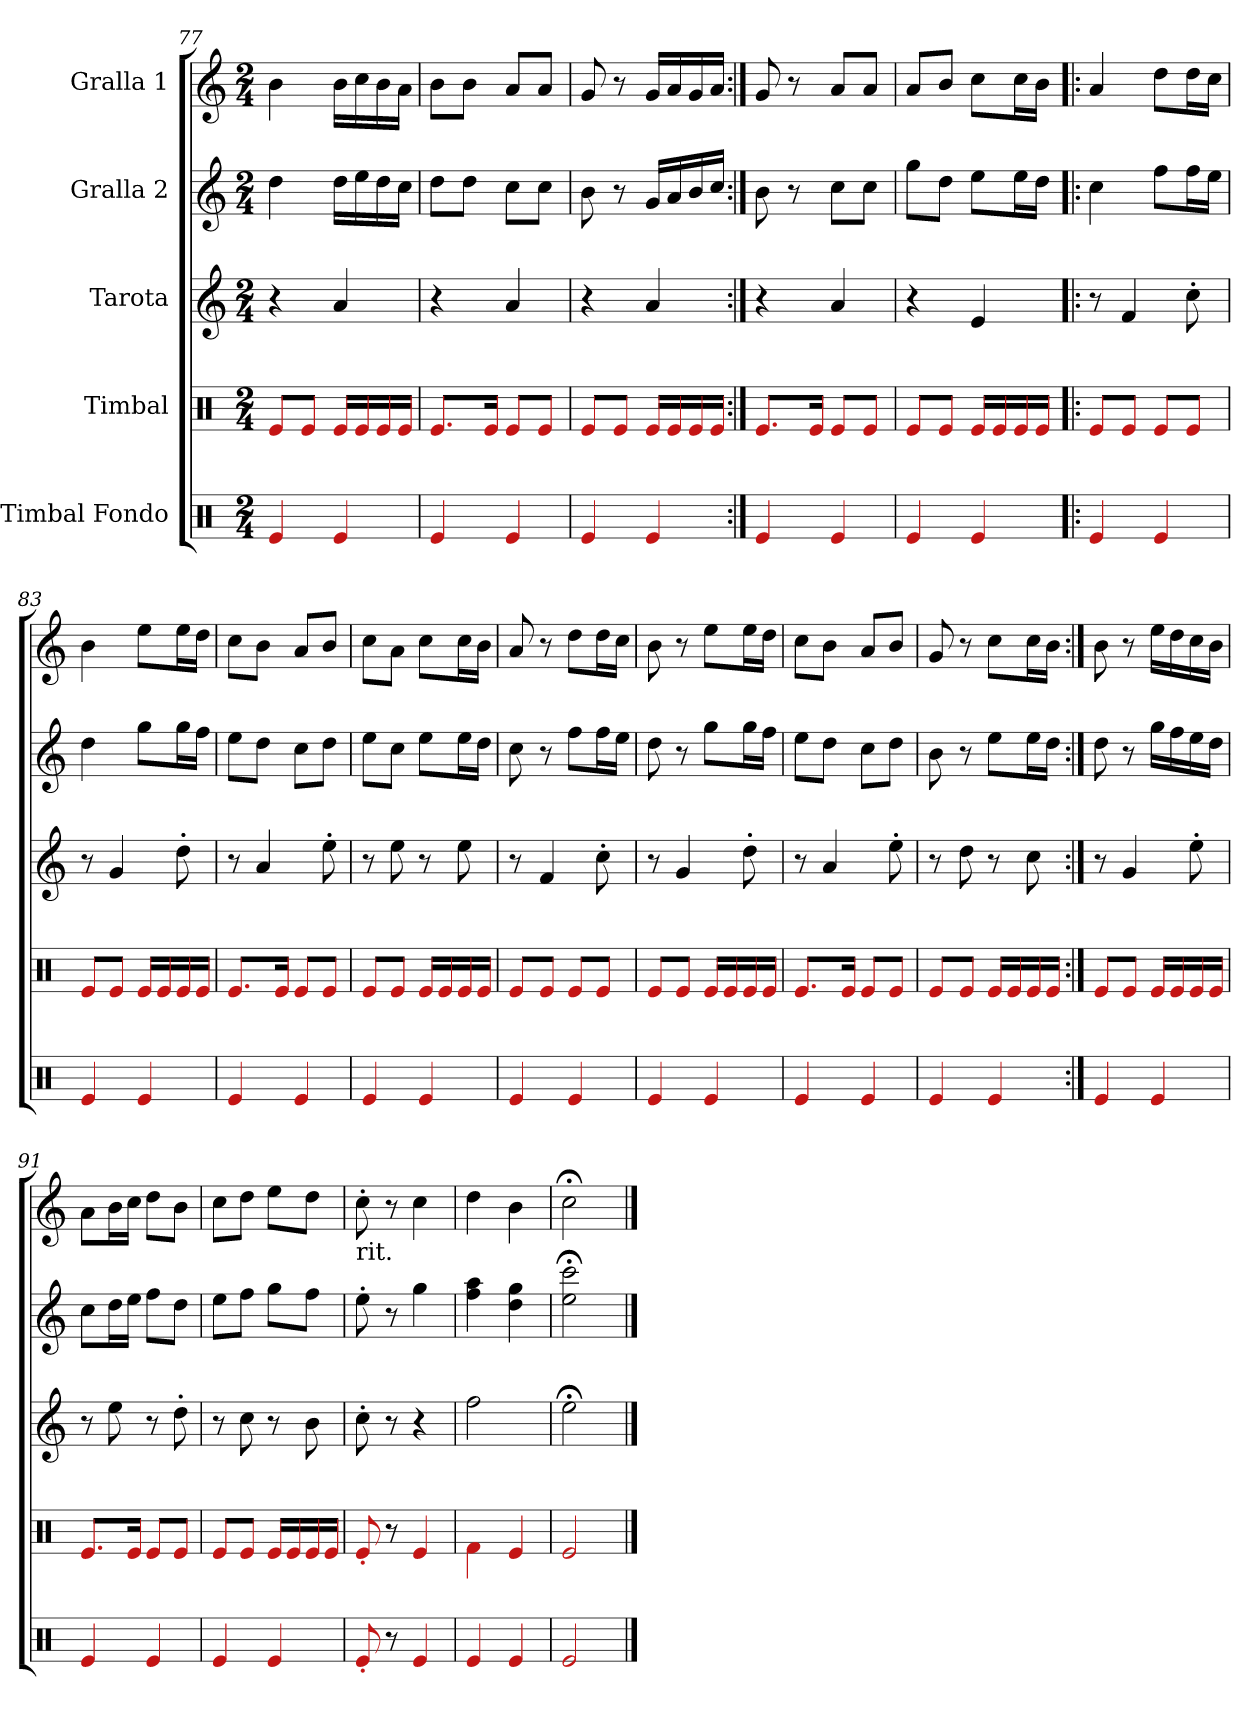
**kern	**kern	**kern	**kern	**kern
*part5	*part4	*part3	*part2	*part1
*staff5	*staff4	*staff3	*staff2	*staff1
*I"Timbal Fondo	*I"Timbal	*I"Tarota	*I"Gralla 2	*I"Gralla 1
*clefX	*clefX	*clefG2	*clefG2	*clefG2
*k[]	*k[]	*k[]	*k[]	*k[]
*M2/4	*M2/4	*M2/4	*M2/4	*M2/4
=77	=77	=77	=77	=77
4e/	8e/L	4r	4dd\	4b\
.	8e/J	.	.	.
4e/	16e/LL	4a/	16dd\LL	16b\LL
.	16e/	.	16ee\	16cc\
.	16e/	.	16dd\	16b\
.	16e/JJ	.	16cc\JJ	16a\JJ
=78	=78	=78	=78	=78
4e/	8.e/L	4r	8dd\L	8b\L
.	.	.	8dd\J	8b\J
.	16e/Jk	.	.	.
4e/	8e/L	4a/	8cc\L	8a/L
.	8e/J	.	8cc\J	8a/J
=79	=79	=79	=79	=79
4e/	8e/L	4r	8b\	8g/
.	8e/J	.	8r	8r
4e/	16e/LL	4a/	16g/LL	16g/LL
.	16e/	.	16a/	16a/
.	16e/	.	16b/	16g/
.	16e/JJ	.	16cc/JJ	16a/JJ
=80:|!	=80:|!	=80:|!	=80:|!	=80:|!
4e/	8.e/L	4r	8b\	8g/
.	.	.	8r	8r
.	16e/Jk	.	.	.
4e/	8e/L	4a/	8cc\L	8a/L
.	8e/J	.	8cc\J	8a/J
=81	=81	=81	=81	=81
4e/	8e/L	4r	8gg\L	8a/L
.	8e/J	.	8dd\J	8b/J
4e/	16e/LL	4e/	8ee\L	8cc\L
.	16e/	.	.	.
.	16e/	.	16ee\L	16cc\L
.	16e/JJ	.	16dd\JJ	16b\JJ
!!LO:LB:g=z
=82!|:	=82!|:	=82!|:	=82!|:	=82!|:
4e/	8e/L	8r	4cc\	4a/
.	8e/J	4f/	.	.
4e/	8e/L	.	8ff\L	8dd\L
.	8e/J	8cc'\	16ff\L	16dd\L
.	.	.	16ee\JJ	16cc\JJ
=83	=83	=83	=83	=83
4e/	8e/L	8r	4dd\	4b\
.	8e/J	4g/	.	.
4e/	16e/LL	.	8gg\L	8ee\L
.	16e/	.	.	.
.	16e/	8dd'\	16gg\L	16ee\L
.	16e/JJ	.	16ff\JJ	16dd\JJ
=84	=84	=84	=84	=84
4e/	8.e/L	8r	8ee\L	8cc\L
.	.	4a/	8dd\J	8b\J
.	16e/Jk	.	.	.
4e/	8e/L	.	8cc\L	8a/L
.	8e/J	8ee'\	8dd\J	8b/J
=85	=85	=85	=85	=85
4e/	8e/L	8r	8ee\L	8cc\L
.	8e/J	8ee\	8cc\J	8a\J
4e/	16e/LL	8r	8ee\L	8cc\L
.	16e/	.	.	.
.	16e/	8ee\	16ee\L	16cc\L
.	16e/JJ	.	16dd\JJ	16b\JJ
=86	=86	=86	=86	=86
4e/	8e/L	8r	8cc\	8a/
.	8e/J	4f/	8r	8r
4e/	8e/L	.	8ff\L	8dd\L
.	8e/J	8cc'\	16ff\L	16dd\L
.	.	.	16ee\JJ	16cc\JJ
=87	=87	=87	=87	=87
4e/	8e/L	8r	8dd\	8b\
.	8e/J	4g/	8r	8r
4e/	16e/LL	.	8gg\L	8ee\L
.	16e/	.	.	.
.	16e/	8dd'\	16gg\L	16ee\L
.	16e/JJ	.	16ff\JJ	16dd\JJ
=88	=88	=88	=88	=88
4e/	8.e/L	8r	8ee\L	8cc\L
.	.	4a/	8dd\J	8b\J
.	16e/Jk	.	.	.
4e/	8e/L	.	8cc\L	8a/L
.	8e/J	8ee'\	8dd\J	8b/J
!!LO:LB:g=z
=89	=89	=89	=89	=89
4e/	8e/L	8r	8b\	8g/
.	8e/J	8dd\	8r	8r
4e/	16e/LL	8r	8ee\L	8cc\L
.	16e/	.	.	.
.	16e/	8cc\	16ee\L	16cc\L
.	16e/JJ	.	16dd\JJ	16b\JJ
=90:|!	=90:|!	=90:|!	=90:|!	=90:|!
4e/	8e/L	8r	8dd\	8b\
.	8e/J	4g/	8r	8r
4e/	16e/LL	.	16gg\LL	16ee\LL
.	16e/	.	16ff\	16dd\
.	16e/	8ee'\	16ee\	16cc\
.	16e/JJ	.	16dd\JJ	16b\JJ
=91	=91	=91	=91	=91
4e/	8.e/L	8r	8cc\L	8a\L
.	.	8ee\	16dd\L	16b\L
.	16e/Jk	.	16ee\JJ	16cc\JJ
4e/	8e/L	8r	8ff\L	8dd\L
.	8e/J	8dd'\	8dd\J	8b\J
=92	=92	=92	=92	=92
4e/	8e/L	8r	8ee\L	8cc\L
.	8e/J	8cc\	8ff\J	8dd\J
4e/	16e/LL	8r	8gg\L	8ee\L
.	16e/	.	.	.
.	16e/	8b\	8ff\J	8dd\J
.	16e/JJ	.	.	.
=93	=93	=93	=93	=93
!	!	!	!	!LO:TX:b:t=rit.
8e'/	8e'/	8cc'\	8ee'\	8cc'\
8r	8r	8r	8r	8r
4e/	4e/	4r	4gg\	4cc\
=94	=94	=94	=94	=94
4e/	4f\	2ff\	4ff\ 4aa\	4dd\
4e/	4e/	.	4dd\ 4gg\	4b\
=95	=95	=95	=95	=95
2e/	2e/	2ee;<\	2ee\;< 2ccc\;<	2cc;<\
==	==	==	==	==
*-	*-	*-	*-	*-
